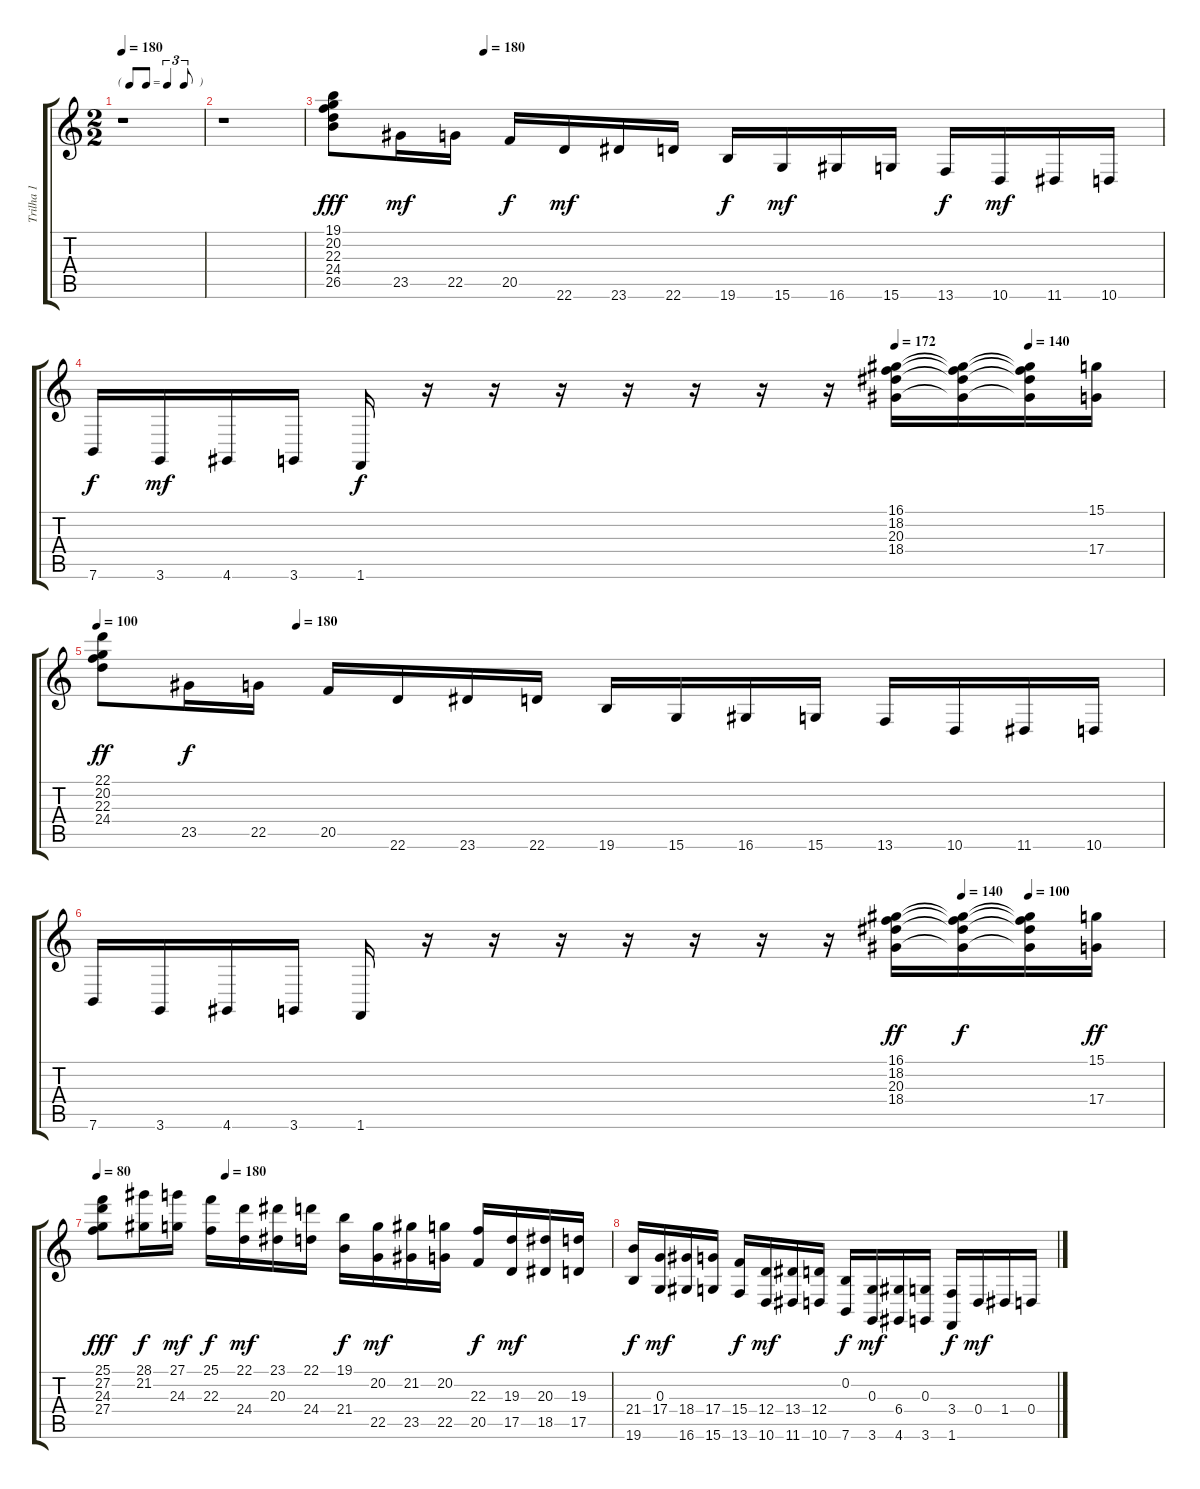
\track ("Trilha 1" "Trilha 1") {instrument acousticgrandpiano}
\staff {score tabs}
\tuning (E4 B3 G3 D3 A2 E2) {hide}
\ts (2 2)
\tf triplet8th
\tempo 180
\clef g2
\ks c
r.1{dy fff instrument acousticgrandpiano} |
r.1 |
\tempo (180 0.1875)
(19.1 20.2 22.3 24.4 26.5).8 23.5.16{dy mf} 22.5.16 20.5.16{dy f} 22.6.16{dy mf} 23.6.16 22.6.16 19.6.16{dy f} 15.6.16{dy mf} 16.6.16 15.6.16 13.6.16{dy f} 10.6.16{dy mf} 11.6.16 10.6.16 |
\tempo (172 0.75)
\tempo (140 0.875)
7.6.16{dy f} 3.6.16{dy mf} 4.6.16 3.6.16 1.6.16{dy f} r.16 r.16 r.16 r.16 r.16 r.16 r.16 (16.1 18.2 20.3 18.4).16 (16.1{t} 18.2{t} 20.3{t} 18.4{t}).16 (16.1{t} 18.2{t} 20.3{t} 18.4{t}).16 (15.1 17.4).16 |
\tempo 100
\tempo (180 0.1875)
(22.1 20.2 22.3 24.4).8{dy ff} 23.5.16{dy f} 22.5.16 20.5.16 22.6.16 23.6.16 22.6.16 19.6.16 15.6.16 16.6.16 15.6.16 13.6.16 10.6.16 11.6.16 10.6.16 |
\tempo (140 0.8125)
\tempo (100 0.875)
7.6.16 3.6.16 4.6.16 3.6.16 1.6.16 r.16 r.16 r.16 r.16 r.16 r.16 r.16 (16.1 18.2 20.3 18.4).16{dy ff} (16.1{t} 18.2{t} 20.3{t} 18.4{t}).16{dy f} (16.1{t} 18.2{t} 20.3{t} 18.4{t}).16 (15.1 17.4).16{dy ff} |
\tempo 80
\tempo (180 0.25)
(25.1 27.2 24.3 27.4).8{dy fff} (28.1 21.2).16{dy f} (27.1 24.3).16{dy mf} (25.1 22.3).16{dy f} (22.1 24.4).16{dy mf} (23.1 20.3).16 (22.1 24.4).16 (19.1 21.4).16{dy f} (20.2 22.5).16{dy mf} (21.2 23.5).16 (20.2 22.5).16 (22.3 20.5).16{dy f} (19.3 17.5).16{dy mf} (20.3 18.5).16 (19.3 17.5).16 |
(21.4 19.6).16{dy f} (0.3 17.4).16{dy mf} (18.4 16.6).16 (17.4 15.6).16 (15.4 13.6).16{dy f} (12.4 10.6).16{dy mf} (13.4 11.6).16 (12.4 10.6).16 (0.2 7.6).16{dy f} (0.3 3.6).16{dy mf} (6.4 4.6).16 (0.3 3.6).16 (3.4 1.6).16{dy f} 0.4.16{dy mf} 1.4.16 0.4.16
